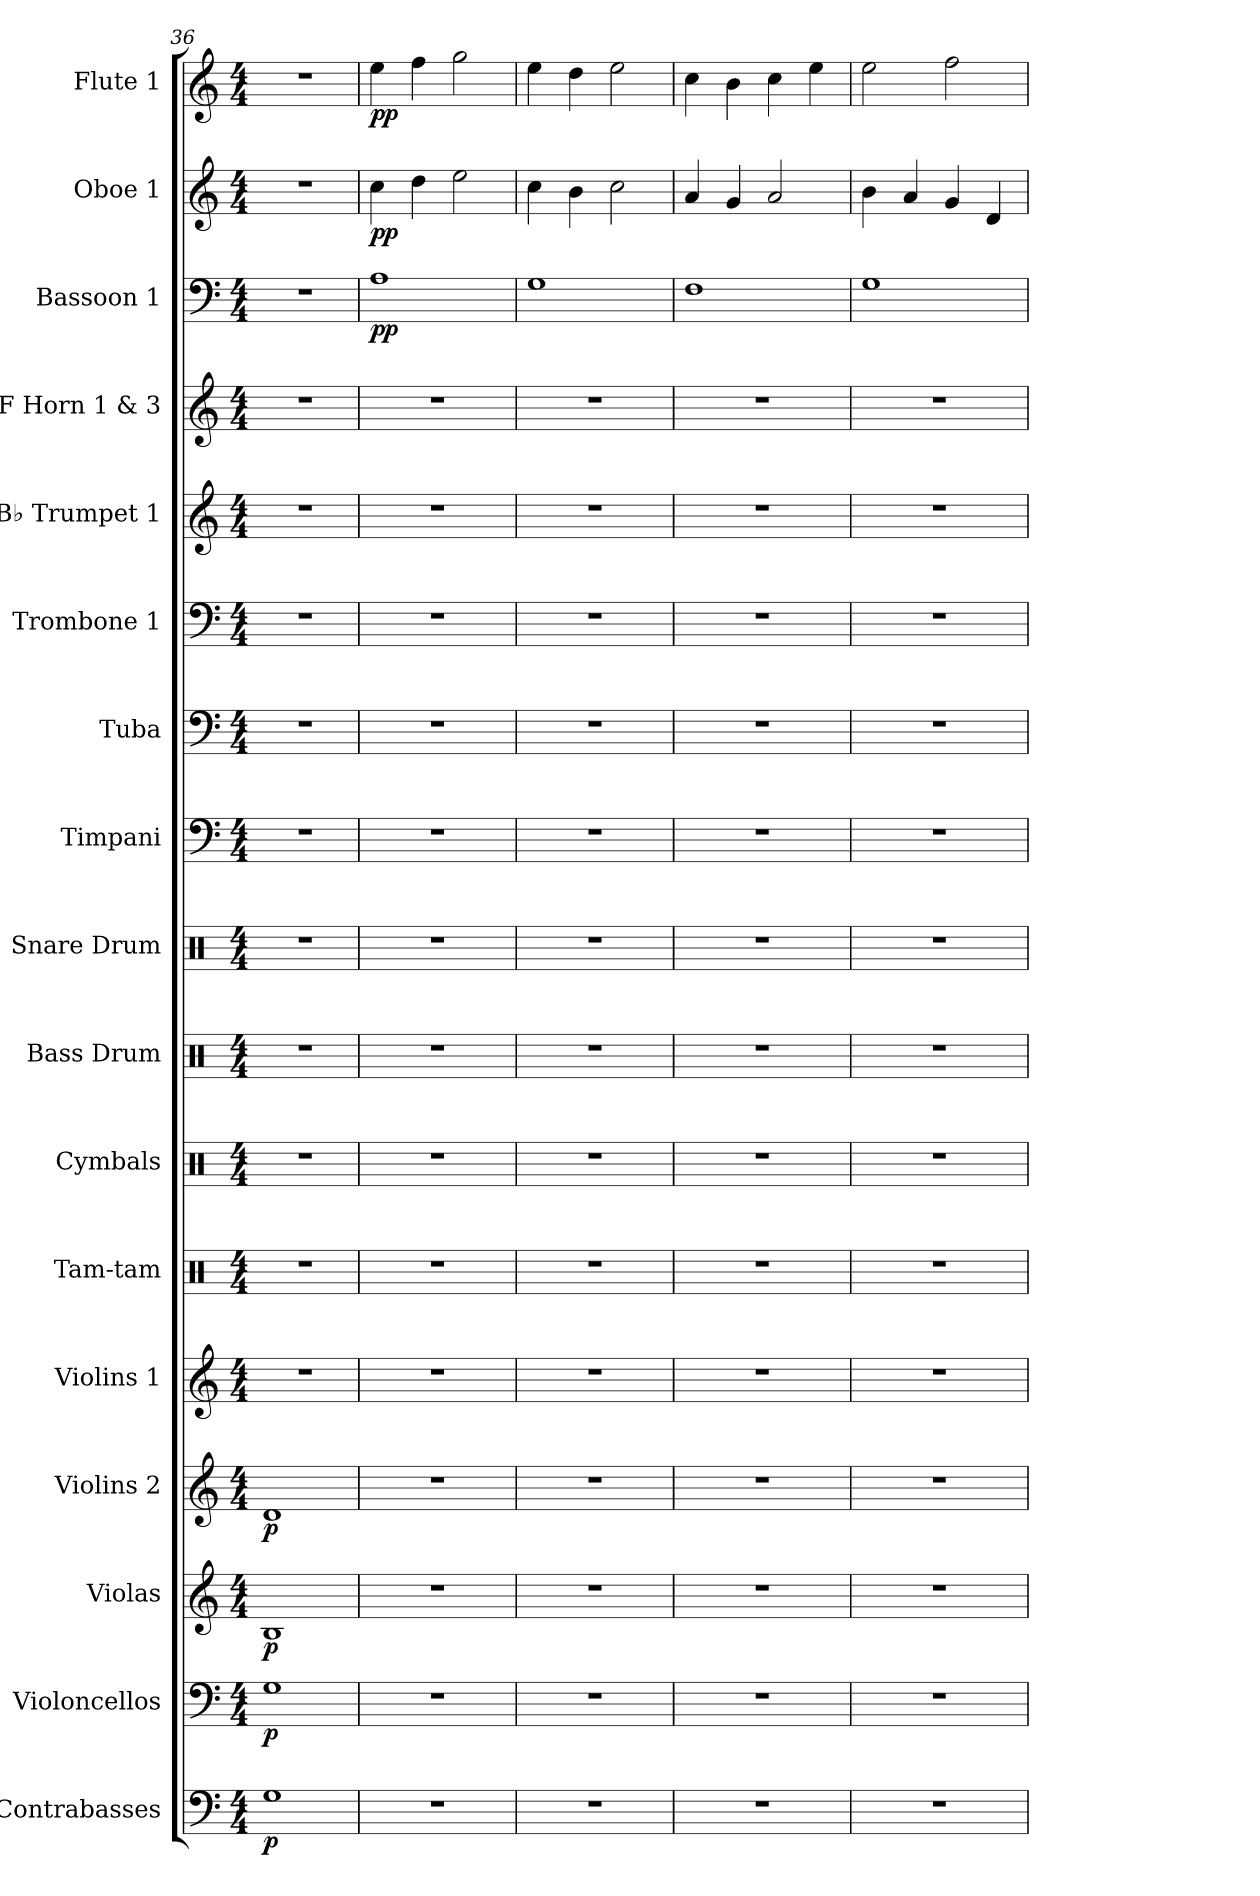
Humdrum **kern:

**kern	**dynam	**kern	**dynam	**kern	**dynam	**kern	**dynam	**kern	**kern	**kern	**kern	**kern	**kern	**kern	**kern	**kern	**kern	**kern	**dynam	**kern	**dynam	**kern	**dynam
*part17	*part17	*part16	*part16	*part15	*part15	*part14	*part14	*part13	*part12	*part11	*part10	*part9	*part8	*part7	*part6	*part5	*part4	*part3	*part3	*part2	*part2	*part1	*part1
*staff17	*staff17	*staff16	*staff16	*staff15	*staff15	*staff14	*staff14	*staff13	*staff12	*staff11	*staff10	*staff9	*staff8	*staff7	*staff6	*staff5	*staff4	*staff3	*staff3	*staff2	*staff2	*staff1	*staff1
*I"Contrabasses	*	*I"Violoncellos	*	*I"Violas	*	*I"Violins 2	*	*I"Violins 1	*I"Tam-tam	*I"Cymbals	*I"Bass Drum	*I"Snare Drum	*I"Timpani	*I"Tuba	*I"Trombone 1	*I"B♭ Trumpet 1	*I"F Horn 1 &amp; 3	*I"Bassoon 1	*	*I"Oboe 1	*	*I"Flute 1	*
*I'Cbs.	*	*I'Vcs.	*	*I'Vlas.	*	*I'Vlns. 2	*	*I'Vlns. 1	*I'T.-t.	*I'Cym.	*I'B. D.	*I'S. D.	*I'Timp.	*I'Tba.	*I'Tbn. 1	*I'B♭ Tpt. 1	*I'F Hn. 1 3	*I'Bsn. 1	*	*I'Ob. 1	*	*I'Fl. 1	*
*clefF4	*	*clefF4	*	*clefG2	*	*clefG2	*	*clefG2	*clefX	*clefX	*clefX	*clefX	*clefF4	*clefF4	*clefF4	*clefG2	*clefG2	*clefF4	*	*clefG2	*	*clefG2	*
*ITrd7c12	*	*	*	*	*	*	*	*	*	*	*	*	*	*	*	*ITrd1c2	*ITrd4c7	*	*	*	*	*	*
*k[]	*	*k[]	*	*k[]	*	*k[]	*	*k[]	*k[]	*k[]	*k[]	*k[]	*k[]	*k[]	*k[]	*k[b-e-]	*k[b-]	*k[]	*	*k[]	*	*k[]	*
*C:	*	*C:	*	*C:	*	*C:	*	*C:	*C:	*C:	*C:	*C:	*C:	*C:	*C:	*B-:	*F:	*C:	*	*C:	*	*C:	*
*M4/4	*	*M4/4	*	*M4/4	*	*M4/4	*	*M4/4	*M4/4	*M4/4	*M4/4	*M4/4	*M4/4	*M4/4	*M4/4	*M4/4	*M4/4	*M4/4	*	*M4/4	*	*M4/4	*
=36	=36	=36	=36	=36	=36	=36	=36	=36	=36	=36	=36	=36	=36	=36	=36	=36	=36	=36	=36	=36	=36	=36	=36
1GGi	p	1Gi	p	1Bi	p	1di	p	1r	1r	1r	1r	1r	1r	1r	1r	1r	1r	1r	.	1r	.	1r	.
=37	=37	=37	=37	=37	=37	=37	=37	=37	=37	=37	=37	=37	=37	=37	=37	=37	=37	=37	=37	=37	=37	=37	=37
1r	.	1r	.	1r	.	1r	.	1r	1r	1r	1r	1r	1r	1r	1r	1r	1r	1Ai	pp	4cci\	pp	4eei\	pp
.	.	.	.	.	.	.	.	.	.	.	.	.	.	.	.	.	.	.	.	4ddi\	.	4ffi\	.
.	.	.	.	.	.	.	.	.	.	.	.	.	.	.	.	.	.	.	.	2eei\	.	2ggi\	.
=38	=38	=38	=38	=38	=38	=38	=38	=38	=38	=38	=38	=38	=38	=38	=38	=38	=38	=38	=38	=38	=38	=38	=38
1r	.	1r	.	1r	.	1r	.	1r	1r	1r	1r	1r	1r	1r	1r	1r	1r	1Gi	.	4cci\	.	4eei\	.
.	.	.	.	.	.	.	.	.	.	.	.	.	.	.	.	.	.	.	.	4bi\	.	4ddi\	.
.	.	.	.	.	.	.	.	.	.	.	.	.	.	.	.	.	.	.	.	2cci\	.	2eei\	.
=39	=39	=39	=39	=39	=39	=39	=39	=39	=39	=39	=39	=39	=39	=39	=39	=39	=39	=39	=39	=39	=39	=39	=39
1r	.	1r	.	1r	.	1r	.	1r	1r	1r	1r	1r	1r	1r	1r	1r	1r	1Fi	.	4ai/	.	4cci\	.
.	.	.	.	.	.	.	.	.	.	.	.	.	.	.	.	.	.	.	.	4gi/	.	4bi\	.
.	.	.	.	.	.	.	.	.	.	.	.	.	.	.	.	.	.	.	.	2ai/	.	4cci\	.
.	.	.	.	.	.	.	.	.	.	.	.	.	.	.	.	.	.	.	.	.	.	4eei\	.
=40	=40	=40	=40	=40	=40	=40	=40	=40	=40	=40	=40	=40	=40	=40	=40	=40	=40	=40	=40	=40	=40	=40	=40
1r	.	1r	.	1r	.	1r	.	1r	1r	1r	1r	1r	1r	1r	1r	1r	1r	1Gi	.	4bi\	.	2eei\	.
.	.	.	.	.	.	.	.	.	.	.	.	.	.	.	.	.	.	.	.	4ai/	.	.	.
.	.	.	.	.	.	.	.	.	.	.	.	.	.	.	.	.	.	.	.	4gi/	.	2ffi\	.
.	.	.	.	.	.	.	.	.	.	.	.	.	.	.	.	.	.	.	.	4di/	.	.	.
=	=	=	=	=	=	=	=	=	=	=	=	=	=	=	=	=	=	=	=	=	=	=	=
*-	*-	*-	*-	*-	*-	*-	*-	*-	*-	*-	*-	*-	*-	*-	*-	*-	*-	*-	*-	*-	*-	*-	*-
